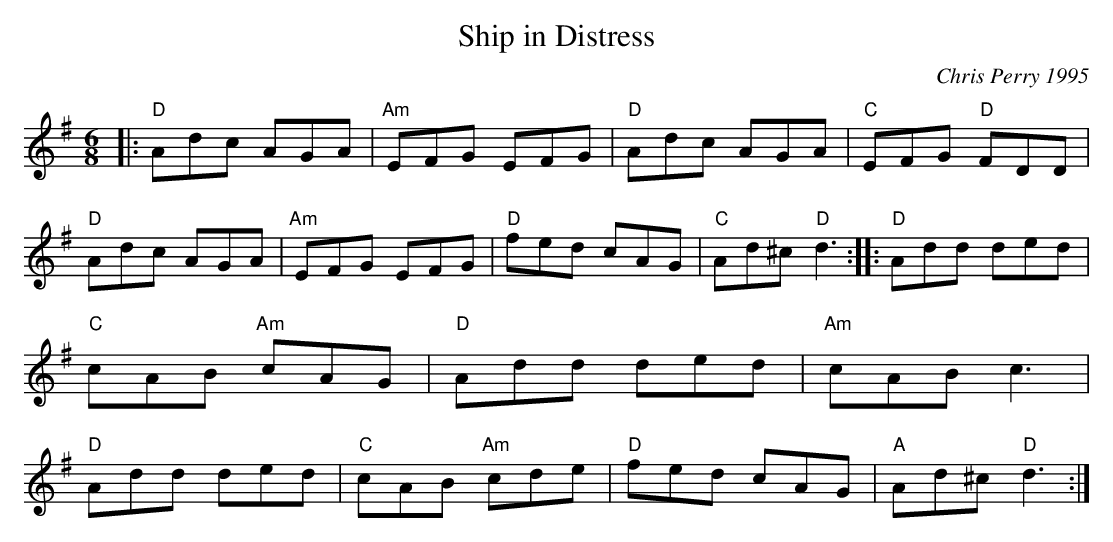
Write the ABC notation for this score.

X:1
T:Ship in Distress
C:Chris Perry 1995
M:6/8
L:1/8
K:G
|:"D"Adc AGA |\
"Am"EFG EFG |\
"D"Adc AGA |\
"C"EFG "D"FDD |\
"D"Adc AGA |\
"Am"EFG EFG |\
"D"fed cAG |\
"C"Ad^c "D"d3 :: "D"Add ded |\
"C"cAB "Am"cAG |\
"D"Add ded |\
"Am"cAB c3 |\
"D"Add ded |\
"C"cAB "Am"cde |\
"D"fed cAG |\
"A"Ad^c "D"d3 :|
